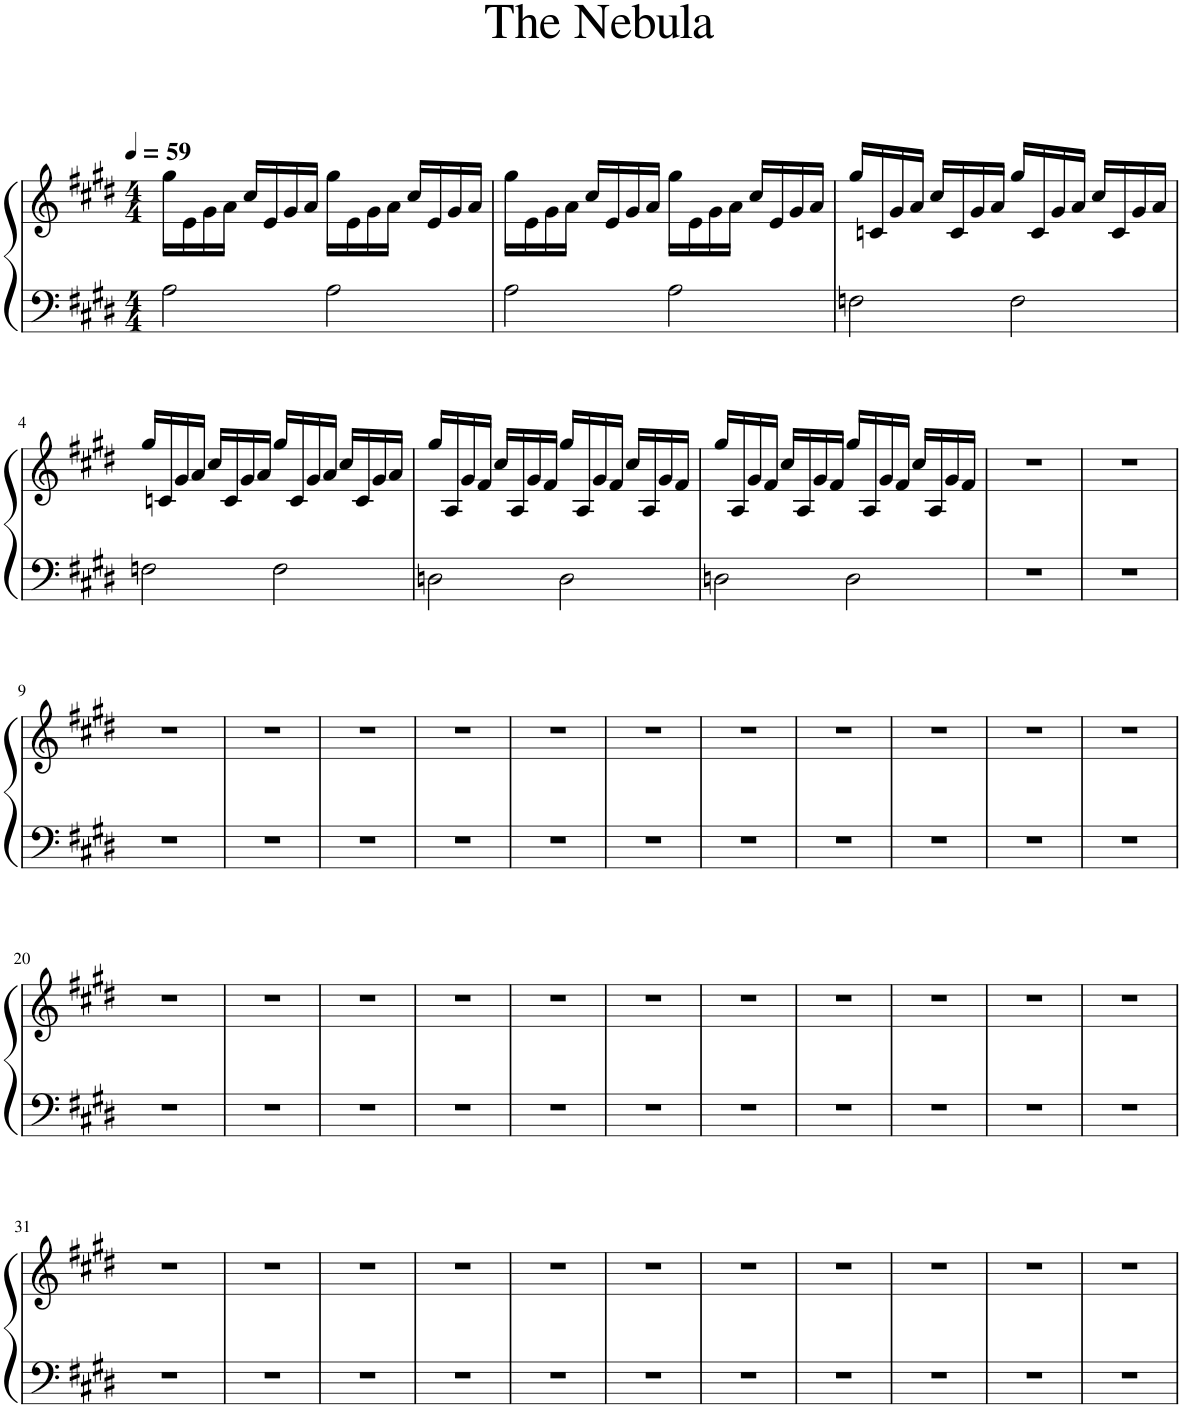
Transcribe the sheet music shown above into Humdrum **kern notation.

**kern	**kern
*part1	*part1
*staff2	*staff1
*I"Piano	*
*I'Pno.	*
*clefF4	*clefG2
*k[f#c#g#d#]	*k[f#c#g#d#]
*M4/4	*M4/4
*MM59	*MM59
=1	=1
2A\	16gg#\LL
.	16e\
.	16g#\
.	16a\JJ
.	16cc#/LL
.	16e/
.	16g#/
.	16a/JJ
2A\	16gg#\LL
.	16e\
.	16g#\
.	16a\JJ
.	16cc#/LL
.	16e/
.	16g#/
.	16a/JJ
=2	=2
2A\	16gg#\LL
.	16e\
.	16g#\
.	16a\JJ
.	16cc#/LL
.	16e/
.	16g#/
.	16a/JJ
2A\	16gg#\LL
.	16e\
.	16g#\
.	16a\JJ
.	16cc#/LL
.	16e/
.	16g#/
.	16a/JJ
=3	=3
2Fn\	16gg#/LL
.	16cn/
.	16g#/
.	16a/JJ
.	16cc#/LL
.	16c/
.	16g#/
.	16a/JJ
2F\	16gg#/LL
.	16c/
.	16g#/
.	16a/JJ
.	16cc#/LL
.	16c/
.	16g#/
.	16a/JJ
!!LO:LB:g=z
=4	=4
2Fn\	16gg#/LL
.	16cn/
.	16g#/
.	16a/JJ
.	16cc#/LL
.	16c/
.	16g#/
.	16a/JJ
2F\	16gg#/LL
.	16c/
.	16g#/
.	16a/JJ
.	16cc#/LL
.	16c/
.	16g#/
.	16a/JJ
=5	=5
2Dn\	16gg#/LL
.	16A/
.	16g#/
.	16f#/JJ
.	16cc#/LL
.	16A/
.	16g#/
.	16f#/JJ
2D\	16gg#/LL
.	16A/
.	16g#/
.	16f#/JJ
.	16cc#/LL
.	16A/
.	16g#/
.	16f#/JJ
=6	=6
2Dn\	16gg#/LL
.	16A/
.	16g#/
.	16f#/JJ
.	16cc#/LL
.	16A/
.	16g#/
.	16f#/JJ
2D\	16gg#/LL
.	16A/
.	16g#/
.	16f#/JJ
.	16cc#/LL
.	16A/
.	16g#/
.	16f#/JJ
=7	=7
1r	1r
=8	=8
1r	1r
!!LO:LB:g=z
=9	=9
1r	1r
=10	=10
1r	1r
=11	=11
1r	1r
=12	=12
1r	1r
=13	=13
1r	1r
=14	=14
1r	1r
=15	=15
1r	1r
=16	=16
1r	1r
=17	=17
1r	1r
=18	=18
1r	1r
=19	=19
1r	1r
!!LO:LB:g=z
=20	=20
1r	1r
=21	=21
1r	1r
=22	=22
1r	1r
=23	=23
1r	1r
=24	=24
1r	1r
=25	=25
1r	1r
=26	=26
1r	1r
=27	=27
1r	1r
=28	=28
1r	1r
=29	=29
1r	1r
=30	=30
1r	1r
!!LO:LB:g=z
=31	=31
1r	1r
=32	=32
1r	1r
=33	=33
1r	1r
=34	=34
1r	1r
=35	=35
1r	1r
=36	=36
1r	1r
=37	=37
1r	1r
=38	=38
1r	1r
=39	=39
1r	1r
=40	=40
1r	1r
=41	=41
1r	1r
=	=
*-	*-
